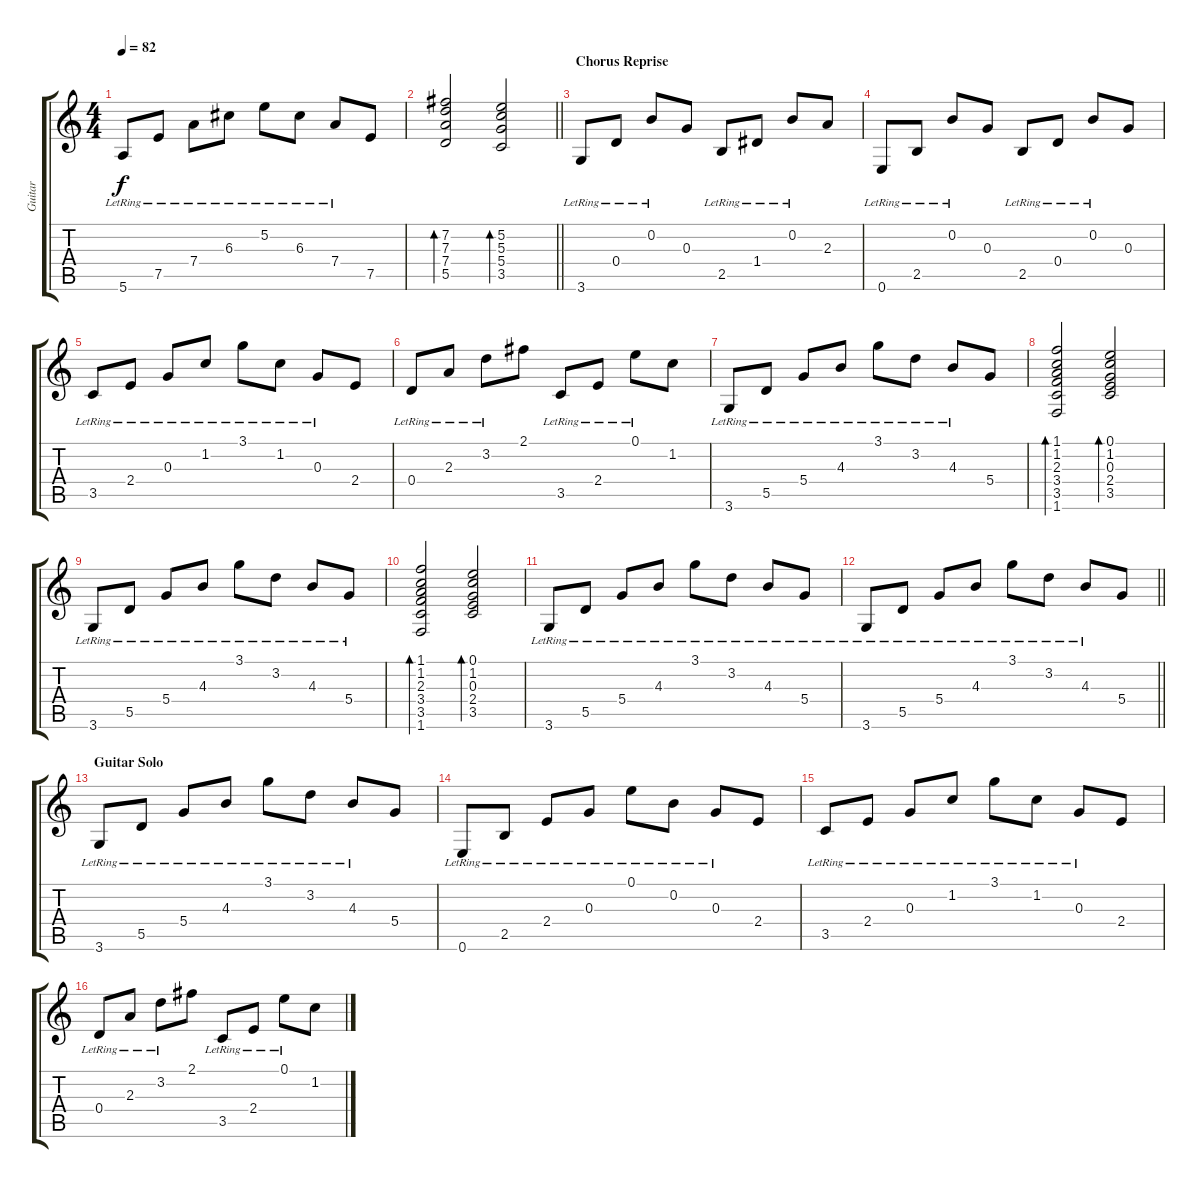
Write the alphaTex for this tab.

\track ("Guitar" "Guitar") {instrument electricguitarclean}
\staff {score tabs}
\tuning (E4 B3 G3 D3 A2 E2) {hide}
\ts (4 4)
\tempo 82
\clef g2
\ks c
5.6{lr}.8{dy f} 7.5{lr}.8 7.4{lr}.8 6.3{lr}.8 5.2{lr}.8 6.3{lr}.8 7.4{lr}.8 7.5.8 |
\barLineRight lightlight
(7.2 7.3 7.4 5.5).2{bd 60} (5.2 5.3 5.4 3.5).2{bd 60} |
\section ("" "Chorus Reprise")
3.6{lr}.8 0.4{lr}.8 0.2{lr}.8 0.3.8 2.5{lr}.8 1.4{lr}.8 0.2{lr}.8 2.3.8 |
0.6{lr}.8 2.5{lr}.8 0.2{lr}.8 0.3.8 2.5{lr}.8 0.4{lr}.8 0.2{lr}.8 0.3.8 |
3.5{lr}.8 2.4{lr}.8 0.3{lr}.8 1.2{lr}.8 3.1{lr}.8 1.2{lr}.8 0.3{lr}.8 2.4.8 |
0.4{lr}.8 2.3{lr}.8 3.2{lr}.8 2.1.8 3.5{lr}.8 2.4{lr}.8 0.1{lr}.8 1.2.8 |
3.6{lr}.8 5.5{lr}.8 5.4{lr}.8 4.3{lr}.8 3.1{lr}.8 3.2{lr}.8 4.3{lr}.8 5.4.8 |
(1.1 1.2 2.3 3.4 3.5 1.6).2{bd 60} (0.1 1.2 0.3 2.4 3.5).2{bd 60} |
3.6{lr}.8 5.5{lr}.8 5.4{lr}.8 4.3{lr}.8 3.1{lr}.8 3.2{lr}.8 4.3{lr}.8 5.4{lr}.8 |
(1.1 1.2 2.3 3.4 3.5 1.6).2{bd 60} (0.1 1.2 0.3 2.4 3.5).2{bd 60} |
3.6{lr}.8 5.5{lr}.8 5.4{lr}.8 4.3{lr}.8 3.1{lr}.8 3.2{lr}.8 4.3{lr}.8 5.4{lr}.8 |
\barLineRight lightlight
3.6{lr}.8 5.5{lr}.8 5.4{lr}.8 4.3{lr}.8 3.1{lr}.8 3.2{lr}.8 4.3{lr}.8 5.4.8 |
\section ("" "Guitar Solo")
3.6{lr}.8 5.5{lr}.8 5.4{lr}.8 4.3{lr}.8 3.1{lr}.8 3.2{lr}.8 4.3{lr}.8 5.4.8 |
0.6{lr}.8 2.5{lr}.8 2.4{lr}.8 0.3{lr}.8 0.1{lr}.8 0.2{lr}.8 0.3{lr}.8 2.4.8 |
3.5{lr}.8 2.4{lr}.8 0.3{lr}.8 1.2{lr}.8 3.1{lr}.8 1.2{lr}.8 0.3{lr}.8 2.4.8 |
0.4{lr}.8 2.3{lr}.8 3.2{lr}.8 2.1.8 3.5{lr}.8 2.4{lr}.8 0.1{lr}.8 1.2.8
